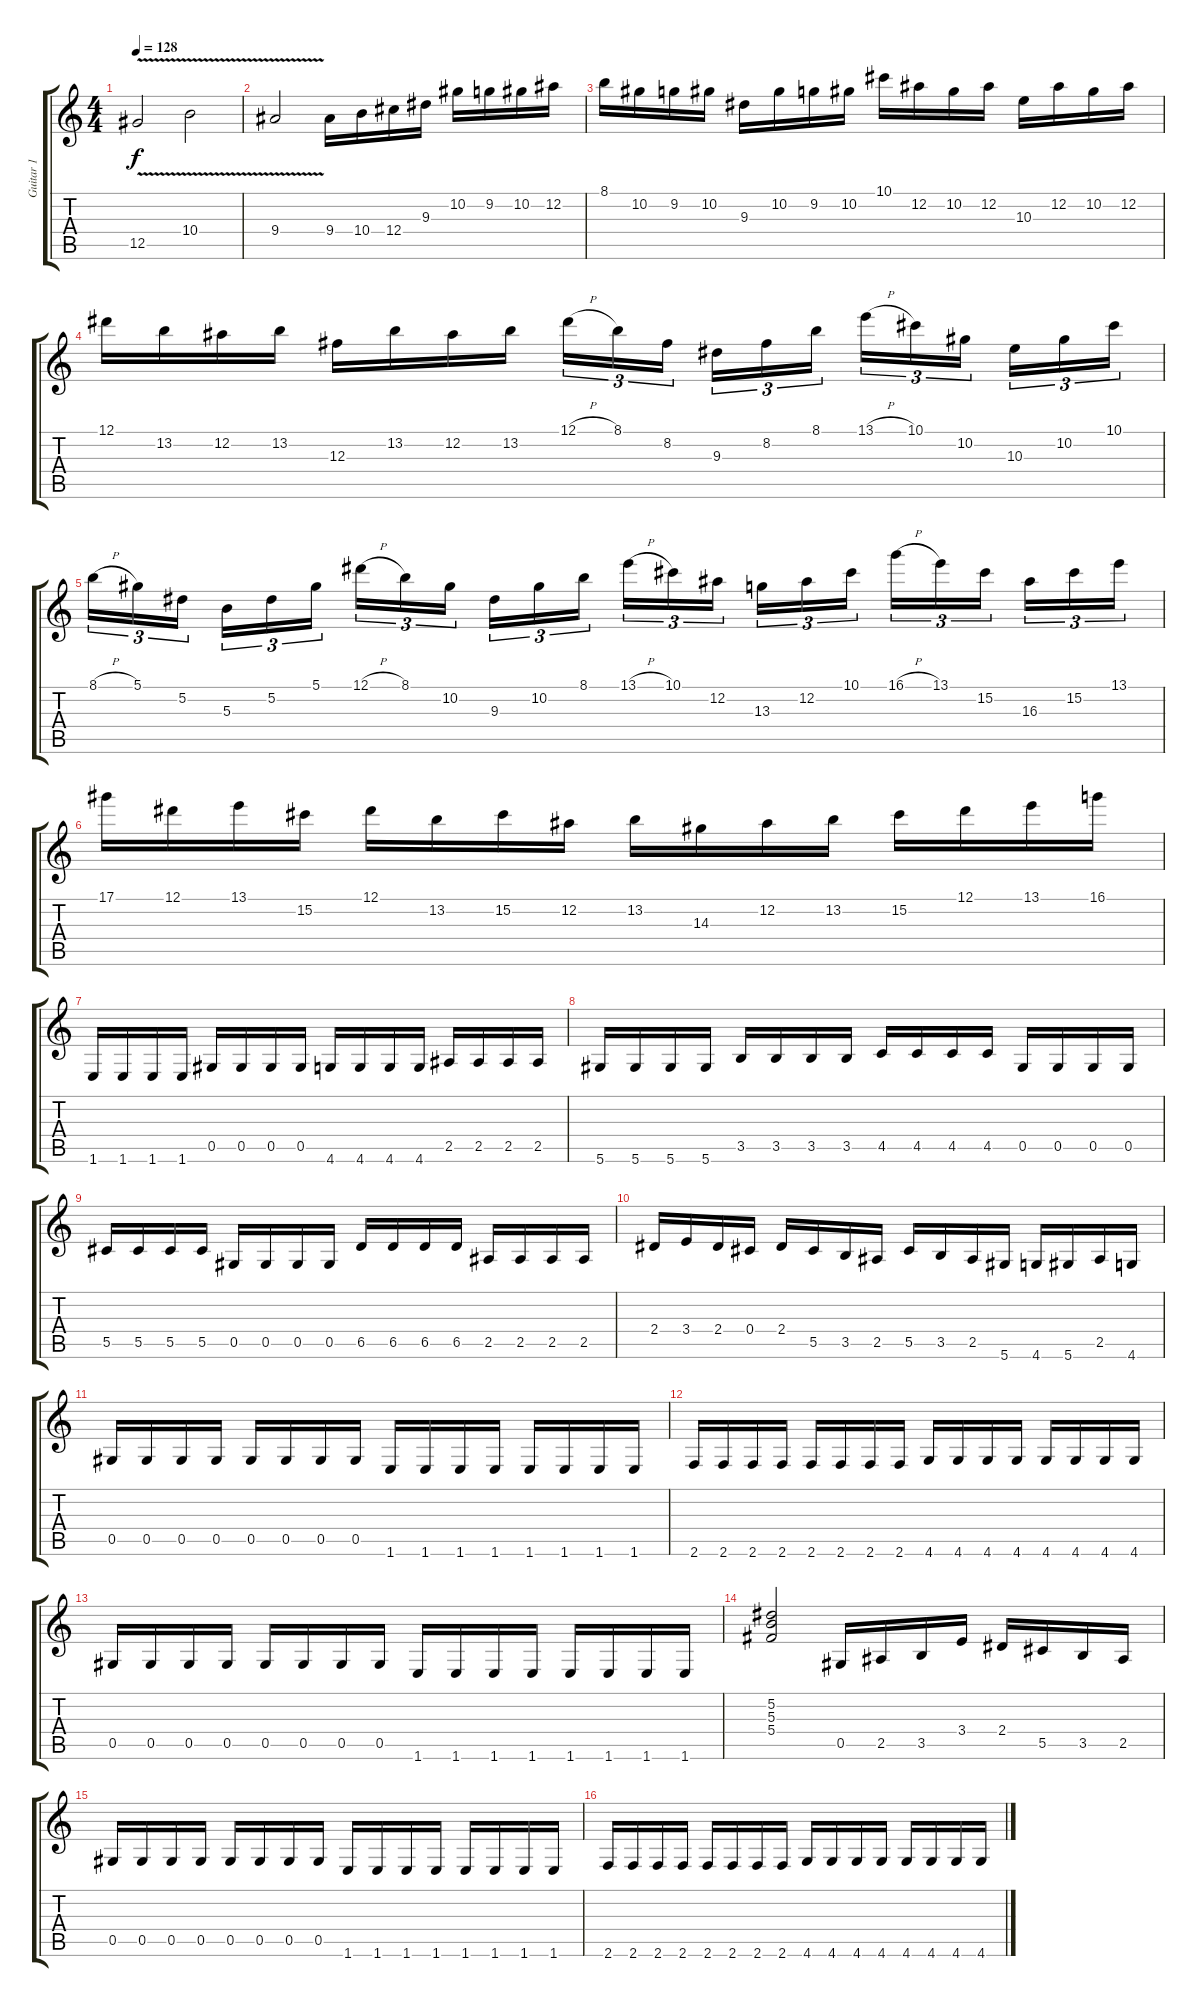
\track ("Guitar 1" "Guitar 1") {instrument overdrivenguitar}
\staff {score tabs}
\tuning (Eb4 Bb3 Gb3 Db3 Ab2 Eb2) {hide}
\ts (4 4)
\tempo 128
\clef g2
\ks c
12.5{v}.2{dy f} 10.4{v}.2 |
9.4{v}.2 9.4.16 10.4.16 12.4.16 9.3.16 10.2.16 9.2.16 10.2.16 12.2.16 |
8.1.16 10.2.16 9.2.16 10.2.16 9.3.16 10.2.16 9.2.16 10.2.16 10.1.16 12.2.16 10.2.16 12.2.16 10.3.16 12.2.16 10.2.16 12.2.16 |
12.1.16 13.2.16 12.2.16 13.2.16 12.3.16 13.2.16 12.2.16 13.2.16 12.1{h}.16{tu (3 2)} 8.1.16{tu (3 2)} 8.2.16{tu (3 2) beam splitsecondary} 9.3.16{tu (3 2)} 8.2.16{tu (3 2)} 8.1.16{tu (3 2)} 13.1{h}.16{tu (3 2)} 10.1.16{tu (3 2)} 10.2.16{tu (3 2) beam splitsecondary} 10.3.16{tu (3 2)} 10.2.16{tu (3 2)} 10.1.16{tu (3 2)} |
8.1{h}.16{tu (3 2)} 5.1.16{tu (3 2)} 5.2.16{tu (3 2) beam splitsecondary} 5.3.16{tu (3 2)} 5.2.16{tu (3 2)} 5.1.16{tu (3 2)} 12.1{h}.16{tu (3 2)} 8.1.16{tu (3 2)} 10.2.16{tu (3 2) beam splitsecondary} 9.3.16{tu (3 2)} 10.2.16{tu (3 2)} 8.1.16{tu (3 2)} 13.1{h}.16{tu (3 2)} 10.1.16{tu (3 2)} 12.2.16{tu (3 2) beam splitsecondary} 13.3.16{tu (3 2)} 12.2.16{tu (3 2)} 10.1.16{tu (3 2)} 16.1{h}.16{tu (3 2)} 13.1.16{tu (3 2)} 15.2.16{tu (3 2) beam splitsecondary} 16.3.16{tu (3 2)} 15.2.16{tu (3 2)} 13.1.16{tu (3 2)} |
17.1.16 12.1.16 13.1.16 15.2.16 12.1.16 13.2.16 15.2.16 12.2.16 13.2.16 14.3.16 12.2.16 13.2.16 15.2.16 12.1.16 13.1.16 16.1.16 |
1.6.16{balance 8} 1.6.16 1.6.16 1.6.16 0.5.16 0.5.16 0.5.16 0.5.16 4.6.16 4.6.16 4.6.16 4.6.16 2.5.16 2.5.16 2.5.16 2.5.16 |
5.6.16 5.6.16 5.6.16 5.6.16 3.5.16 3.5.16 3.5.16 3.5.16 4.5.16 4.5.16 4.5.16 4.5.16 0.5.16 0.5.16 0.5.16 0.5.16 |
5.5.16 5.5.16 5.5.16 5.5.16 0.5.16 0.5.16 0.5.16 0.5.16 6.5.16 6.5.16 6.5.16 6.5.16 2.5.16 2.5.16 2.5.16 2.5.16 |
2.4.16 3.4.16 2.4.16 0.4.16 2.4.16 5.5.16 3.5.16 2.5.16 5.5.16 3.5.16 2.5.16 5.6.16 4.6.16 5.6.16 2.5.16 4.6.16 |
0.5.16 0.5.16 0.5.16 0.5.16 0.5.16 0.5.16 0.5.16 0.5.16 1.6.16 1.6.16 1.6.16 1.6.16 1.6.16 1.6.16 1.6.16 1.6.16 |
2.6.16 2.6.16 2.6.16 2.6.16 2.6.16 2.6.16 2.6.16 2.6.16 4.6.16 4.6.16 4.6.16 4.6.16 4.6.16 4.6.16 4.6.16 4.6.16 |
0.5.16 0.5.16 0.5.16 0.5.16 0.5.16 0.5.16 0.5.16 0.5.16 1.6.16 1.6.16 1.6.16 1.6.16 1.6.16 1.6.16 1.6.16 1.6.16 |
(5.2 5.3 5.4).2 0.5.16 2.5.16 3.5.16 3.4.16 2.4.16 5.5.16 3.5.16 2.5.16 |
0.5.16 0.5.16 0.5.16 0.5.16 0.5.16 0.5.16 0.5.16 0.5.16 1.6.16 1.6.16 1.6.16 1.6.16 1.6.16 1.6.16 1.6.16 1.6.16 |
2.6.16 2.6.16 2.6.16 2.6.16 2.6.16 2.6.16 2.6.16 2.6.16 4.6.16 4.6.16 4.6.16 4.6.16 4.6.16 4.6.16 4.6.16 4.6.16
